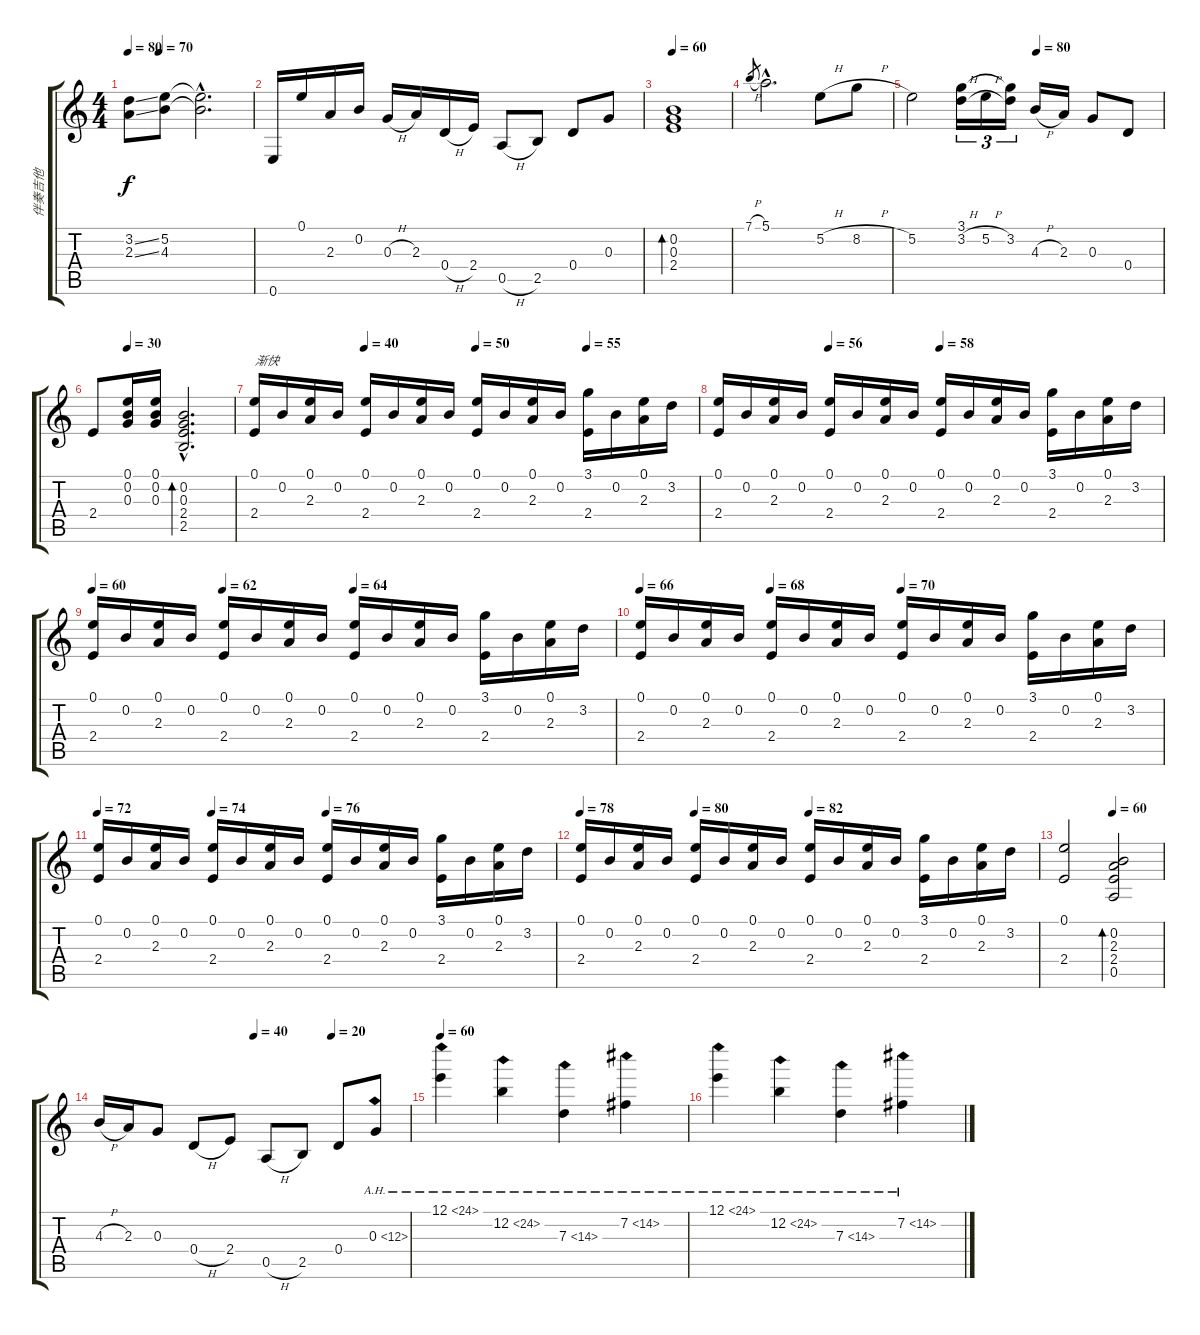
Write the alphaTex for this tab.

\track ("伴奏吉他" "伴奏吉他") {instrument acousticguitarsteel}
\staff {score tabs}
\tuning (E4 B3 G3 D3 A2 E2) {hide}
\ts (4 4)
\tempo 80
\tempo (70 0.25)
\clef g2
\ks c
(3.2{ss} 2.3{ss}).8{dy f} (5.2 4.3).8 (5.2{hac t} 4.3{hac t}).2{d} |
0.6.16 0.1.16 2.3.16 0.2.16 0.3{h}.16 2.3.16 0.4{h}.16 2.4.16 0.5{h}.8 2.5.8 0.4.8 0.3.8 |
\tempo 60
(0.2 0.3 2.4).1{bd 240} |
7.1{h}.8{gr} 5.1{hac}.2{d} 5.2{h}.8 8.2{h}.8 |
\tempo (80 0.5)
5.2.2 (3.1 3.2{h}).16{tu (3 2)} 5.2{h}.16{tu (3 2)} (3.1{t} 3.2).16{tu (3 2)} 4.3{h}.16 2.3.16 0.3.8 0.4.8 |
\tempo (30 0.25)
2.4.8 (0.1 0.2 0.3).16 (0.1 0.2 0.3).16 (0.2{hac} 0.3{hac} 2.4{hac} 2.5{hac}).2{d bd 240} |
\tempo (40 0.25)
\tempo (50 0.5)
\tempo (55 0.75)
(0.1 2.4).16{txt "渐快"} 0.2.16 (0.1 2.3).16 0.2.16 (0.1 2.4).16 0.2.16 (0.1 2.3).16 0.2.16 (0.1 2.4).16 0.2.16 (0.1 2.3).16 0.2.16 (3.1 2.4).16 0.2.16 (0.1 2.3).16 3.2.16 |
\tempo (56 0.25)
\tempo (58 0.5)
(0.1 2.4).16 0.2.16 (0.1 2.3).16 0.2.16 (0.1 2.4).16 0.2.16 (0.1 2.3).16 0.2.16 (0.1 2.4).16 0.2.16 (0.1 2.3).16 0.2.16 (3.1 2.4).16 0.2.16 (0.1 2.3).16 3.2.16 |
\tempo 60
\tempo (62 0.25)
\tempo (64 0.5)
(0.1 2.4).16 0.2.16 (0.1 2.3).16 0.2.16 (0.1 2.4).16 0.2.16 (0.1 2.3).16 0.2.16 (0.1 2.4).16 0.2.16 (0.1 2.3).16 0.2.16 (3.1 2.4).16 0.2.16 (0.1 2.3).16 3.2.16 |
\tempo 66
\tempo (68 0.25)
\tempo (70 0.5)
(0.1 2.4).16 0.2.16 (0.1 2.3).16 0.2.16 (0.1 2.4).16 0.2.16 (0.1 2.3).16 0.2.16 (0.1 2.4).16 0.2.16 (0.1 2.3).16 0.2.16 (3.1 2.4).16 0.2.16 (0.1 2.3).16 3.2.16 |
\tempo 72
\tempo (74 0.25)
\tempo (76 0.5)
(0.1 2.4).16 0.2.16 (0.1 2.3).16 0.2.16 (0.1 2.4).16 0.2.16 (0.1 2.3).16 0.2.16 (0.1 2.4).16 0.2.16 (0.1 2.3).16 0.2.16 (3.1 2.4).16 0.2.16 (0.1 2.3).16 3.2.16 |
\tempo 78
\tempo (80 0.25)
\tempo (82 0.5)
(0.1 2.4).16 0.2.16 (0.1 2.3).16 0.2.16 (0.1 2.4).16 0.2.16 (0.1 2.3).16 0.2.16 (0.1 2.4).16 0.2.16 (0.1 2.3).16 0.2.16 (3.1 2.4).16 0.2.16 (0.1 2.3).16 3.2.16 |
\tempo (60 0.5)
(0.1 2.4).2 (0.2 2.3 2.4 0.5).2{bd 240} |
\tempo (40 0.5)
\tempo (20 0.75)
4.3{h}.16 2.3.16 0.3.8 0.4{h}.8 2.4.8 0.5{h}.8 2.5.8 0.4.8 0.3{ah 12}.8 |
\tempo 60
12.1{ah 12}.4 12.2{ah 12}.4 7.3{ah 7}.4 7.2{ah 7}.4 |
12.1{ah 12}.4 12.2{ah 12}.4 7.3{ah 7}.4 7.2{ah 7}.4
